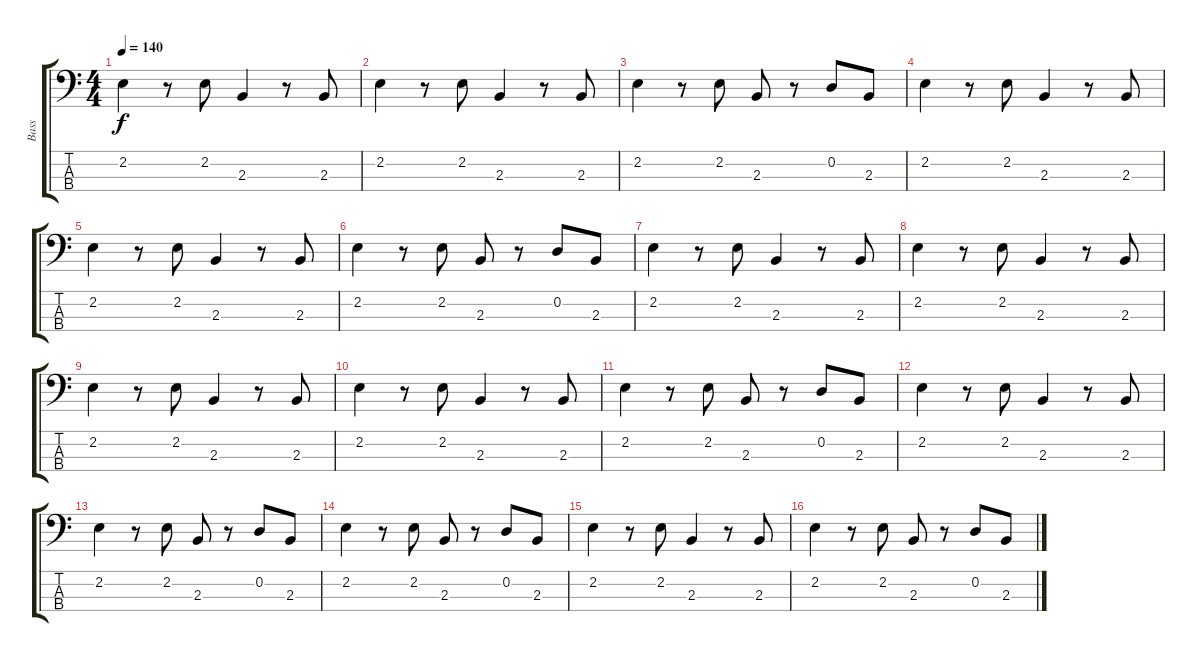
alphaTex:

\track ("Bass" "Bass") {instrument fretlessbass}
\staff {score tabs}
\tuning (G2 D2 A1 E1) {hide}
\ts (4 4)
\tempo 140
\clef f4
\ks c
2.2.4{dy f} r.8 2.2.8 2.3.4 r.8 2.3.8 |
2.2.4 r.8 2.2.8 2.3.4 r.8 2.3.8 |
2.2.4 r.8 2.2.8 2.3.8 r.8 0.2.8 2.3.8 |
2.2.4 r.8 2.2.8 2.3.4 r.8 2.3.8 |
2.2.4 r.8 2.2.8 2.3.4 r.8 2.3.8 |
2.2.4 r.8 2.2.8 2.3.8 r.8 0.2.8 2.3.8 |
2.2.4 r.8 2.2.8 2.3.4 r.8 2.3.8 |
2.2.4 r.8 2.2.8 2.3.4 r.8 2.3.8 |
2.2.4 r.8 2.2.8 2.3.4 r.8 2.3.8 |
2.2.4 r.8 2.2.8 2.3.4 r.8 2.3.8 |
2.2.4 r.8 2.2.8 2.3.8 r.8 0.2.8 2.3.8 |
2.2.4 r.8 2.2.8 2.3.4 r.8 2.3.8 |
2.2.4 r.8 2.2.8 2.3.8 r.8 0.2.8 2.3.8 |
2.2.4 r.8 2.2.8 2.3.8 r.8 0.2.8 2.3.8 |
2.2.4 r.8 2.2.8 2.3.4 r.8 2.3.8 |
2.2.4 r.8 2.2.8 2.3.8 r.8 0.2.8 2.3.8
